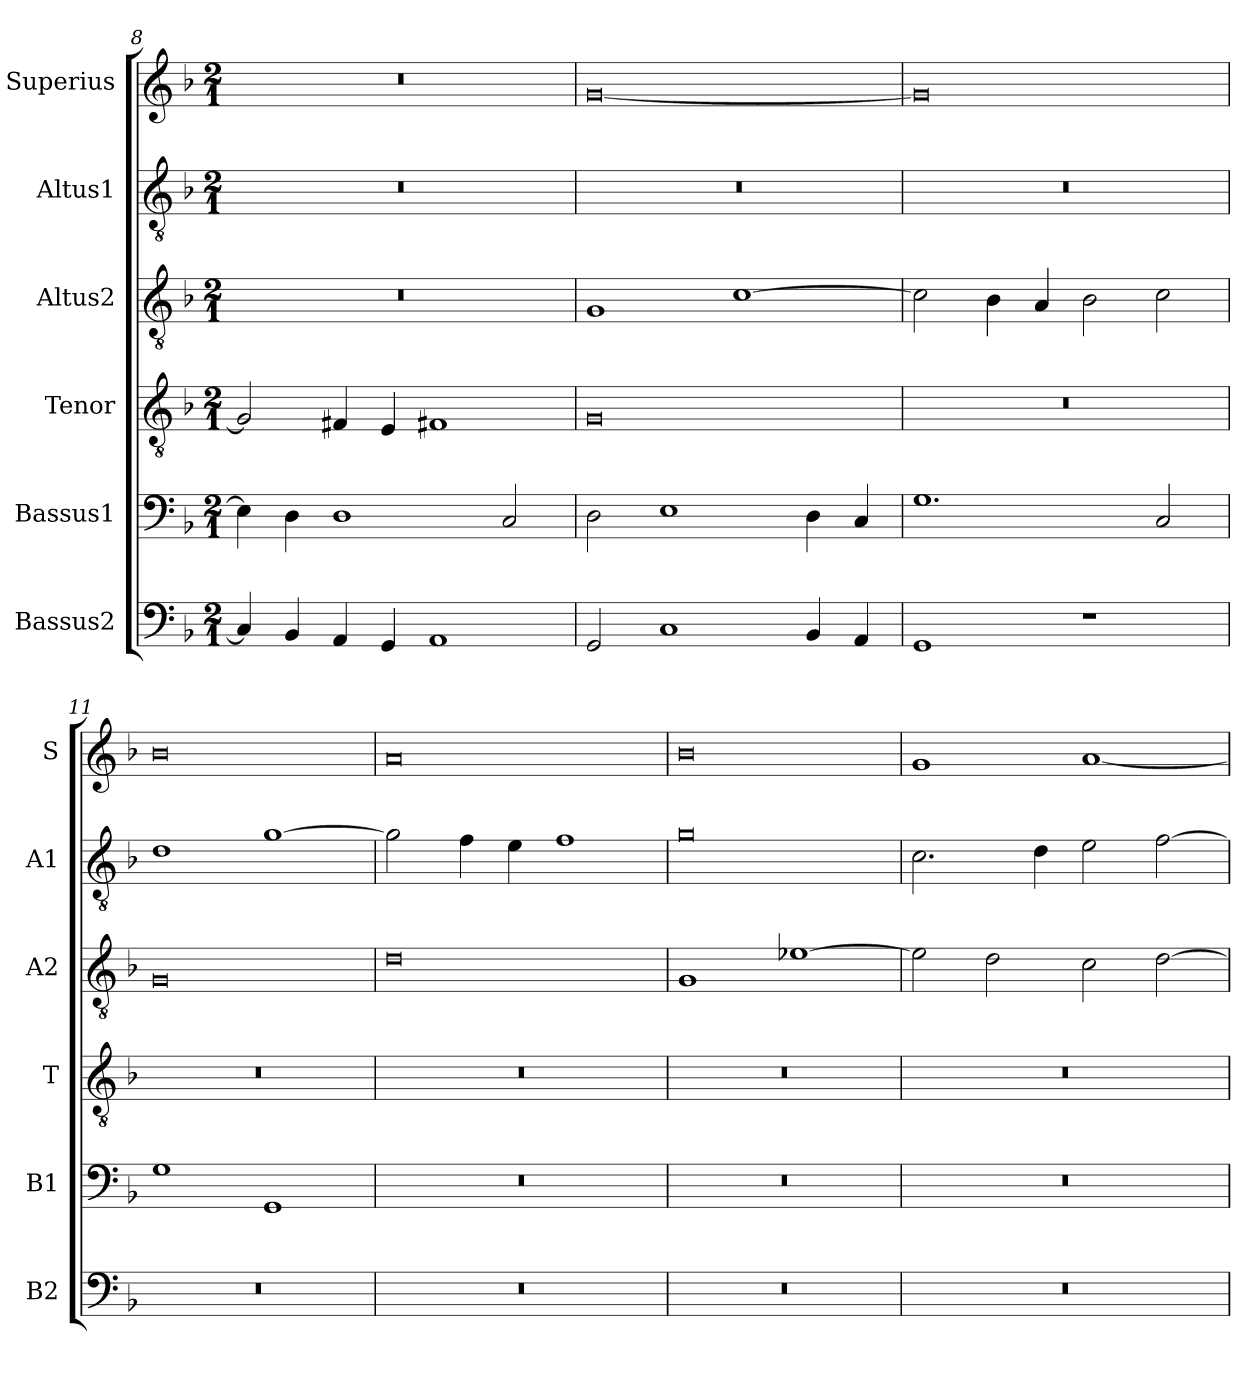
**kern	**kern	**kern	**kern	**kern	**kern
*part6	*part5	*part4	*part3	*part2	*part1
*staff6	*staff5	*staff4	*staff3	*staff2	*staff1
*I"Bassus2	*I"Bassus1	*I"Tenor	*I"Altus2	*I"Altus1	*I"Superius
*I'B2	*I'B1	*I'T	*I'A2	*I'A1	*I'S
*clefF4	*clefF4	*clefGv2	*clefGv2	*clefGv2	*clefG2
*k[b-]	*k[b-]	*k[b-]	*k[b-]	*k[b-]	*k[b-]
*M2/1	*M2/1	*M2/1	*M2/1	*M2/1	*M2/1
=8	=8	=8	=8	=8	=8
4C/]	4E\]	2G/]	0r	0r	0r
4BB-/	4D\	.	.	.	.
4AA/	1D	4F#X/	.	.	.
4GG/	.	4E/	.	.	.
1AA	.	1F#X	.	.	.
.	2C/	.	.	.	.
=9	=9	=9	=9	=9	=9
2GG/	2D\	0G	1G	0r	[0g
1C	1E	.	.	.	.
.	.	.	[1c	.	.
4BB-/	4D\	.	.	.	.
4AA/	4C/	.	.	.	.
=10	=10	=10	=10	=10	=10
1GG	1.G	0r	2c\]	0r	0g]
.	.	.	4B-\	.	.
.	.	.	4A/	.	.
1r	.	.	2B-\	.	.
.	2C/	.	2c\	.	.
=11	=11	=11	=11	=11	=11
0r	1G	0r	0G	1d	0b-
.	1GG	.	.	[1g	.
=12	=12	=12	=12	=12	=12
0r	0r	0r	0d	2g\]	0a
.	.	.	.	4f\	.
.	.	.	.	4e\	.
.	.	.	.	1f	.
=13	=13	=13	=13	=13	=13
0r	0r	0r	1G	0g	0b-
.	.	.	[1e-X	.	.
=14	=14	=14	=14	=14	=14
0r	0r	0r	2e-\]	2.c\	1g
.	.	.	2d\	.	.
.	.	.	.	4d\	.
.	.	.	2c\	2e\	[1a
.	.	.	[2d\	[2f\	.
=	=	=	=	=	=
*-	*-	*-	*-	*-	*-
